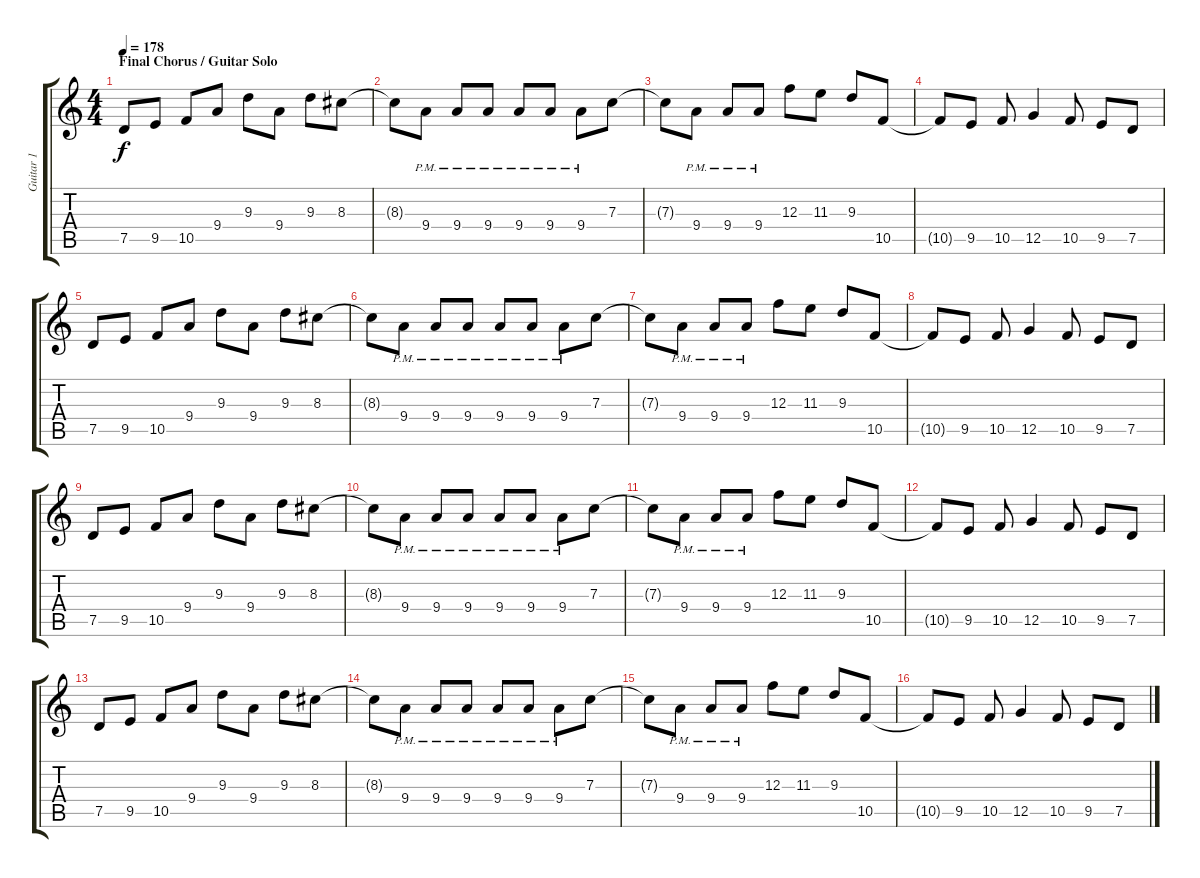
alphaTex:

\track ("Guitar 1" "Guitar 1") {instrument distortionguitar}
\staff {score tabs}
\tuning (D4 A3 F3 C3 G2 D2) {hide}
\ts (4 4)
\section ("" "Final Chorus / Guitar Solo")
\tempo 178
\clef g2
\ks c
7.5.8{dy f} 9.5.8 10.5.8 9.4.8 9.3.8 9.4.8 9.3.8 8.3.8 |
8.3{t}.8 9.4{pm}.8 9.4{pm}.8 9.4{pm}.8 9.4{pm}.8 9.4{pm}.8 9.4{pm}.8 7.3.8 |
7.3{t}.8 9.4{pm}.8 9.4{pm}.8 9.4{pm}.8 12.3.8 11.3.8 9.3.8 10.5.8 |
10.5{t}.8 9.5.8 10.5.8 12.5.4 10.5.8 9.5.8 7.5.8 |
7.5.8 9.5.8 10.5.8 9.4.8 9.3.8 9.4.8 9.3.8 8.3.8 |
8.3{t}.8 9.4{pm}.8 9.4{pm}.8 9.4{pm}.8 9.4{pm}.8 9.4{pm}.8 9.4{pm}.8 7.3.8 |
7.3{t}.8 9.4{pm}.8 9.4{pm}.8 9.4{pm}.8 12.3.8 11.3.8 9.3.8 10.5.8 |
10.5{t}.8 9.5.8 10.5.8 12.5.4 10.5.8 9.5.8 7.5.8 |
7.5.8 9.5.8 10.5.8 9.4.8 9.3.8 9.4.8 9.3.8 8.3.8 |
8.3{t}.8 9.4{pm}.8 9.4{pm}.8 9.4{pm}.8 9.4{pm}.8 9.4{pm}.8 9.4{pm}.8 7.3.8 |
7.3{t}.8 9.4{pm}.8 9.4{pm}.8 9.4{pm}.8 12.3.8 11.3.8 9.3.8 10.5.8 |
10.5{t}.8 9.5.8 10.5.8 12.5.4 10.5.8 9.5.8 7.5.8 |
7.5.8 9.5.8 10.5.8 9.4.8 9.3.8 9.4.8 9.3.8 8.3.8 |
8.3{t}.8 9.4{pm}.8 9.4{pm}.8 9.4{pm}.8 9.4{pm}.8 9.4{pm}.8 9.4{pm}.8 7.3.8 |
7.3{t}.8 9.4{pm}.8 9.4{pm}.8 9.4{pm}.8 12.3.8 11.3.8 9.3.8 10.5.8 |
10.5{t}.8 9.5.8 10.5.8 12.5.4 10.5.8 9.5.8 7.5.8
